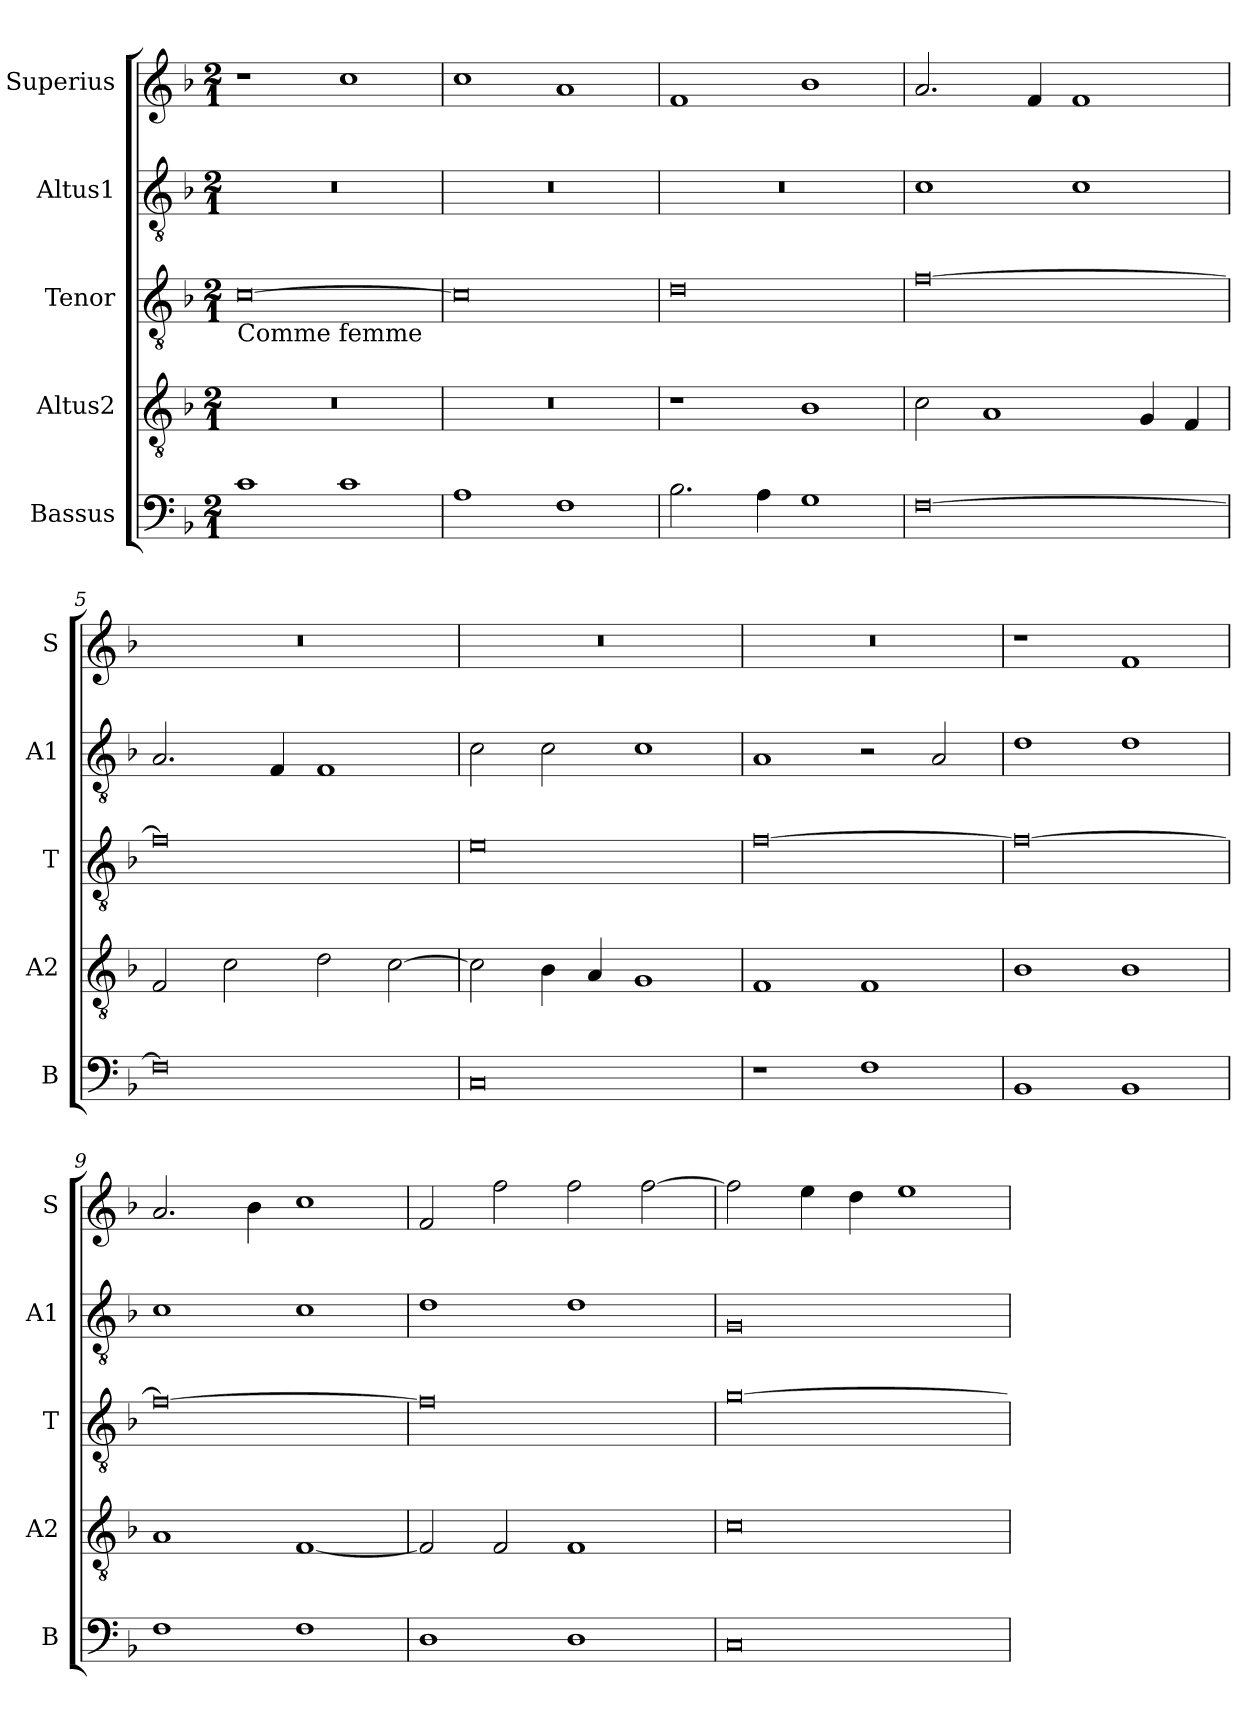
**kern	**kern	**kern	**kern	**kern
*part5	*part4	*part3	*part2	*part1
*staff5	*staff4	*staff3	*staff2	*staff1
*I"Bassus	*I"Altus2	*I"Tenor	*I"Altus1	*I"Superius
*I'B	*I'A2	*I'T	*I'A1	*I'S
*clefF4	*clefGv2	*clefGv2	*clefGv2	*clefG2
*k[b-]	*k[b-]	*k[b-]	*k[b-]	*k[b-]
*M2/1	*M2/1	*M2/1	*M2/1	*M2/1
=1	=1	=1	=1	=1
!	!	!LO:TX:b:t=Comme femme	!	!
1c	0r	[0c	0r	1r
1c	.	.	.	1cc
=2	=2	=2	=2	=2
1A	0r	0c]	0r	1cc
1F	.	.	.	1a
=3	=3	=3	=3	=3
2.B-\	1r	0d	0r	1f
4A\	.	.	.	.
1G	1B-	.	.	1b-
=4	=4	=4	=4	=4
[0F	2c\	[0f	1c	2.a/
.	1A	.	.	.
.	.	.	.	4f/
.	.	.	1c	1f
.	4G/	.	.	.
.	4F/	.	.	.
=5	=5	=5	=5	=5
0F]	2F/	0f]	2.A/	0r
.	2c\	.	.	.
.	.	.	4F/	.
.	2d\	.	1F	.
.	[2c\	.	.	.
=6	=6	=6	=6	=6
0C	2c\]	0e	2c\	0r
.	4B-\	.	2c\	.
.	4A/	.	.	.
.	1G	.	1c	.
=7	=7	=7	=7	=7
1r	1F	[0f	1A	0r
1F	1F	.	2r	.
.	.	.	2A/	.
=8	=8	=8	=8	=8
1BB-	1B-	0f_	1d	1r
1BB-	1B-	.	1d	1f
=9	=9	=9	=9	=9
1F	1A	0f_	1c	2.a/
.	.	.	.	4b-\
1F	[1F	.	1c	1cc
=10	=10	=10	=10	=10
1D	2F/]	0f]	1d	2f/
.	2F/	.	.	2ff\
1D	1F	.	1d	2ff\
.	.	.	.	[2ff\
=11	=11	=11	=11	=11
0C	0c	[0g	0G	2ff\]
.	.	.	.	4ee\
.	.	.	.	4dd\
.	.	.	.	1ee
=	=	=	=	=
*-	*-	*-	*-	*-
